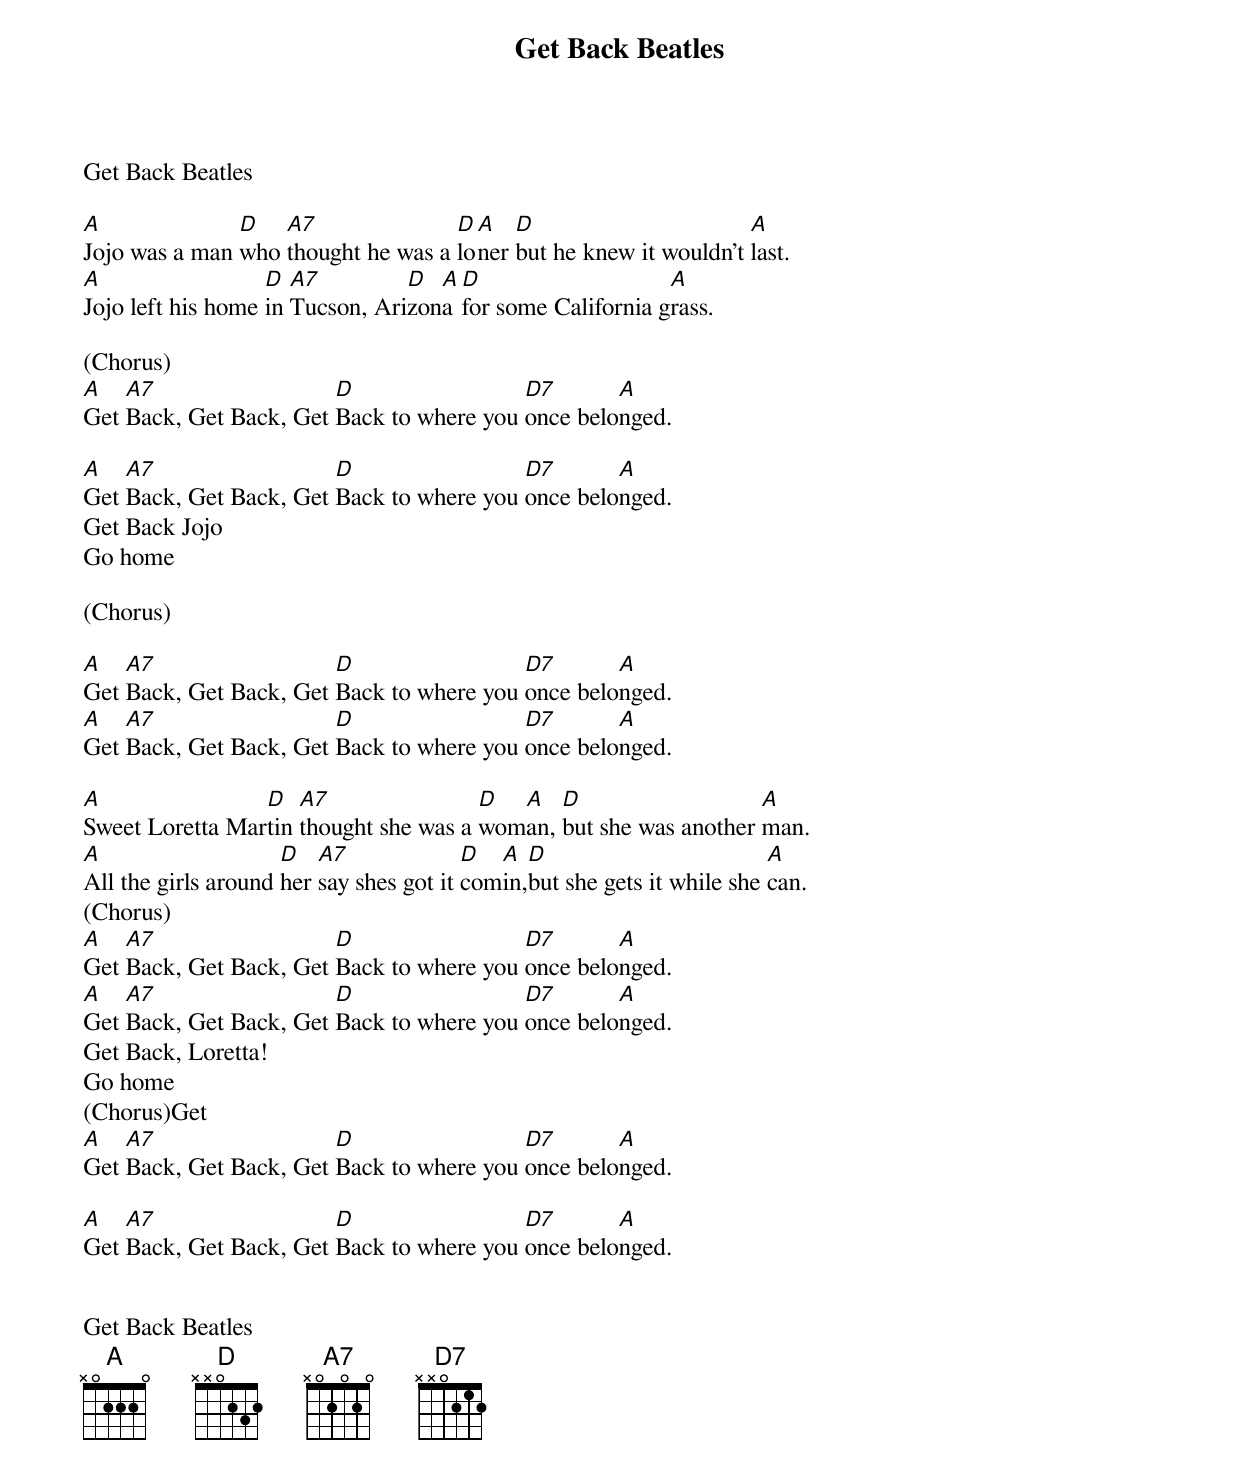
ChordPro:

{title: Get Back Beatles}
Get Back Beatles

[A]Jojo was a man [D]who [A7]thought he was a [D]lo[A]ner [D]but he knew it wouldn't [A]last.
[A]Jojo left his home [D]in [A7]Tucson, Ari[D]zon[A]a [D]for some California g[A]rass.

(Chorus)
[A]Get [A7]Back, Get Back, Get [D]Back to where you [D7]once belo[A]nged.

[A]Get [A7]Back, Get Back, Get [D]Back to where you [D7]once belo[A]nged.
Get Back Jojo
Go home

(Chorus)

[A]Get [A7]Back, Get Back, Get [D]Back to where you [D7]once belo[A]nged.
[A]Get [A7]Back, Get Back, Get [D]Back to where you [D7]once belo[A]nged.

[A]Sweet Loretta Mar[D]tin [A7]thought she was a [D]wom[A]an, [D]but she was another [A]man.
[A]All the girls around [D]her [A7]say shes got it [D]com[A]in,[D]but she gets it while she [A]can.
(Chorus)
[A]Get [A7]Back, Get Back, Get [D]Back to where you [D7]once belo[A]nged.
[A]Get [A7]Back, Get Back, Get [D]Back to where you [D7]once belo[A]nged.
Get Back, Loretta!
Go home
(Chorus)Get
[A]Get [A7]Back, Get Back, Get [D]Back to where you [D7]once belo[A]nged.

[A]Get [A7]Back, Get Back, Get [D]Back to where you [D7]once belo[A]nged.


Get Back Beatles
